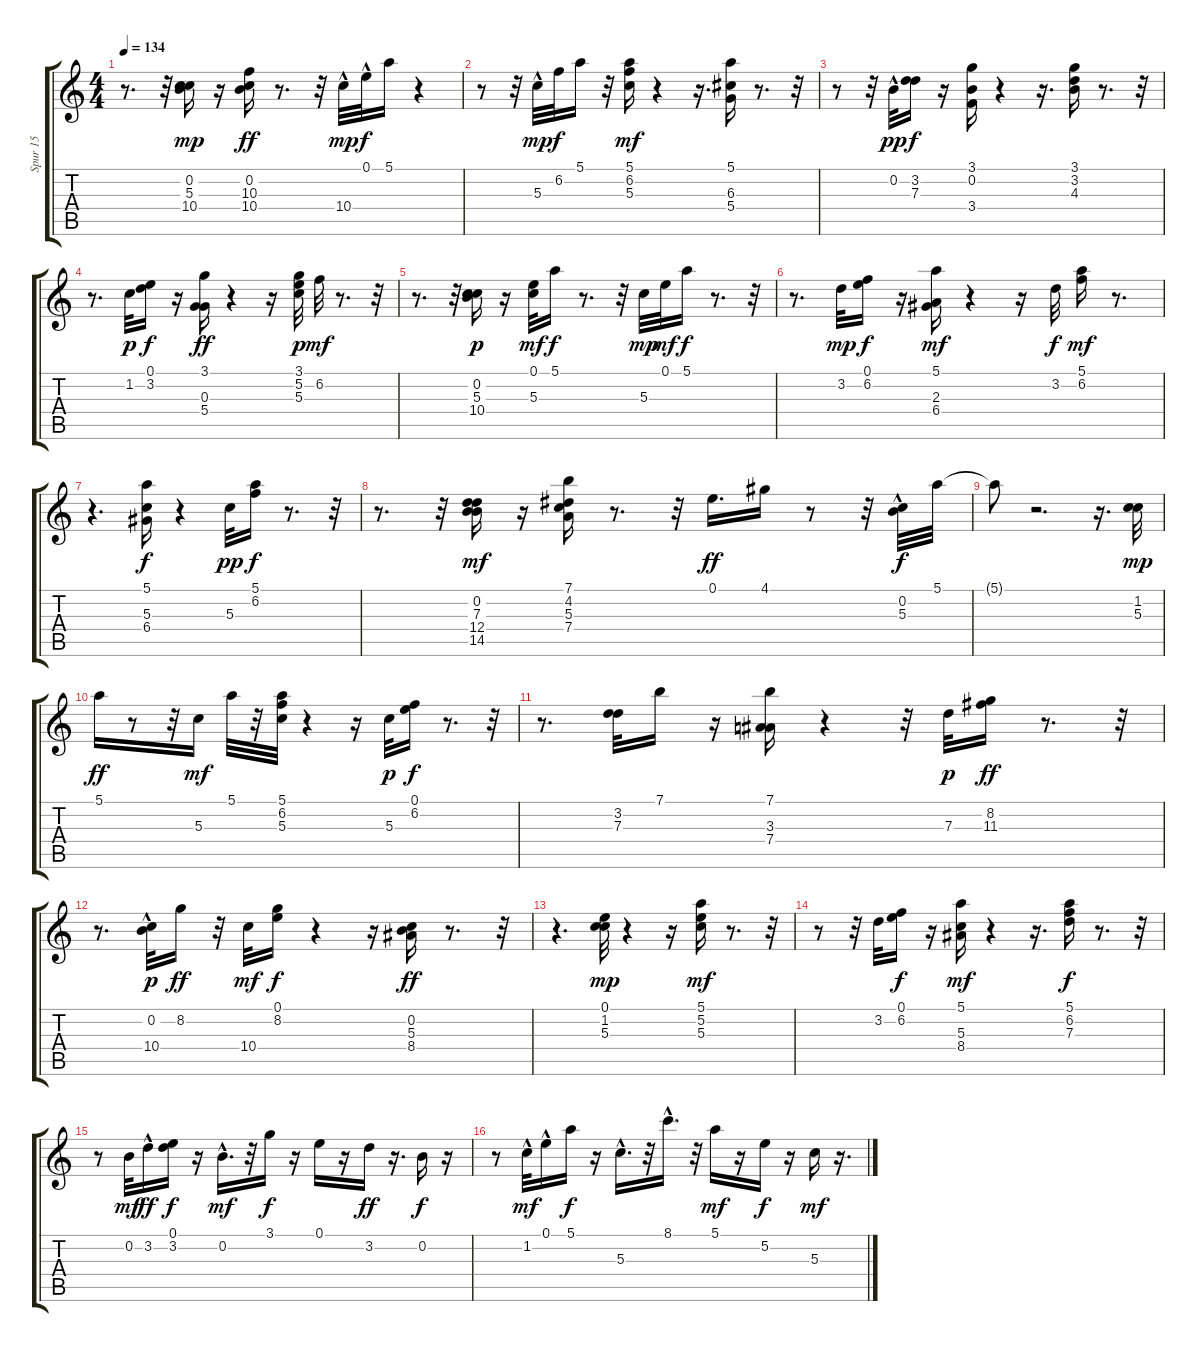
\track ("Spur 15" "Spur 15") {instrument distortionguitar}
\staff {score tabs}
\tuning (E4 B3 G3 D3 A2 E2) {hide}
\ts (4 4)
\tempo 134
\clef g2
\ks c
r.8{d dy ff} r.32 (0.2 5.3 10.4).16{dy mp} r.16 (0.2 10.3 10.4).16{dy ff} r.8{d} r.32 10.4{hac}.32{dy mp} 0.1{hac}.32{dy f} 5.1.16 r.4 |
r.8 r.32 5.3{hac}.32{dy mp} 6.2.32{dy f} 5.1.16 r.32 (5.1 6.2 5.3).16{dy mf} r.4 r.16{d} (5.1 6.3 5.4).16 r.8{d} r.32 |
r.8 r.32 0.2{hac}.32{dy pp} (3.2 7.3).16{dy f} r.16 (3.1 0.2 3.4).16 r.4 r.16{d} (3.1 3.2 4.3).16 r.8{d} r.32 |
r.8{d} 1.2.32{dy p} (0.1 3.2).16{dy f} r.16 (3.1 0.3 5.4).16{dy ff} r.4 r.16 (3.1 5.2 5.3).32{dy p} 6.2.32{dy mf} r.8{d} r.32 |
r.8{d} r.32 (0.2 5.3 10.4).16{dy p} r.16 (0.1 5.3).32{dy mf} 5.1.16{dy f} r.8{d} r.32 5.3.32{dy mp} 0.1.32{dy mf} 5.1.16{dy f} r.8{d} r.32 |
r.8{d} 3.2.32{dy mp} (0.1 6.2).16{dy f} r.16 (5.1 2.3 6.4).16{dy mf} r.4 r.16 3.2.32{dy f} (5.1 6.2).16{dy mf} r.8{d} |
r.4{d} (5.1 5.3 6.4).16{dy f} r.4 5.3.32{dy pp} (5.1 6.2).16{dy f} r.8{d} r.32 |
r.8{d} r.32 (0.2 7.3 12.4 14.5).16{dy mf} r.16 (7.1 4.2 5.3 7.4).16 r.8{d} r.32 0.1.16{d dy ff} 4.1.16 r.8 r.32 (0.2{hac} 5.3{hac}).32{dy f} 5.1.32 |
5.1{t}.8 r.2{d} r.16{d} (1.2 5.3).32{dy mp} |
5.1.16{dy ff} r.8 r.32 5.3.16{dy mf} 5.1.32 r.32 (5.1 6.2 5.3).32 r.4 r.16 5.3.32{dy p} (0.1 6.2).16{dy f} r.8{d} r.32 |
r.8{d} (3.2 7.3).32 7.1.16 r.16 (7.1 3.3 7.4).16 r.4 r.32 7.3.32{dy p} (8.2 11.3).16{dy ff} r.8{d} r.32 |
r.8{d} (0.2 10.4{hac}).32{dy p} 8.2.16{dy ff} r.32 10.4.32{dy mf} (0.1 8.2).16{dy f} r.4 r.16 (0.2 5.3 8.4).16{dy ff} r.8{d} r.32 |
r.4{d} (0.1 1.2 5.3).32{dy mp} r.4 r.16 (5.1 5.2 5.3).16{dy mf} r.8{d} r.32 |
r.8 r.32 3.2.32 (0.1 6.2).16{dy f} r.16 (5.1 5.3 8.4).16{dy mf} r.4 r.16{d} (5.1 6.2 7.3).16{dy f} r.8{d} r.32 |
r.8 0.2.32{dy mf} 3.2{hac}.16{dy ff} (0.1 3.2).16{dy f} r.16 0.2{hac}.16{d dy mf} r.32 3.1.16{dy f} r.16 0.1.16 r.16 3.2.16{dy ff} r.16{d} 0.2.16{dy f} r.16 |
r.8 1.2{hac}.32{dy mf} 0.1{hac}.16 5.1.16{dy f} r.16 5.3{hac}.16{d} r.32 8.1{hac}.16{d} r.32 5.1.16{dy mf} r.16 5.2.16{dy f} r.16 5.3.16{dy mf} r.16{d}
